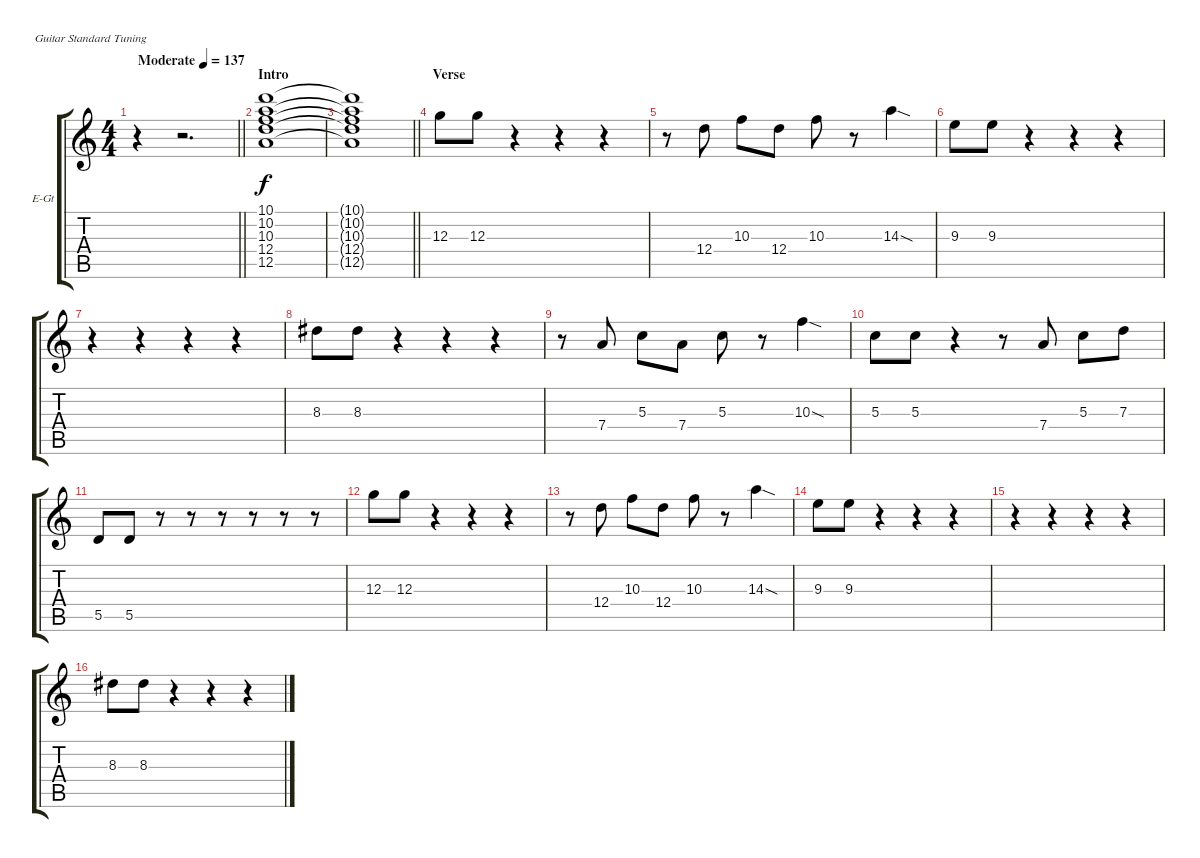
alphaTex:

\bracketExtendMode groupsimilarinstruments
\firstSystemTrackNameOrientation horizontal
\otherSystemsTrackNameOrientation horizontal
\track ("Albert Hammond, Jr" "E-Gt") {instrument distortionguitar}
\staff {score tabs}
\tuning (E4 B3 G3 D3 A2 E2)
\ts (4 4)
\beaming (8 2 2 2 2)
\tempo (137 "Moderate")
\clef g2
\barLineRight lightlight
\ks c
r.4{dy f instrument distortionguitar} r.2{d} |
\section ("" "Intro")
(10.1 10.2 10.3 12.4 12.5).1 |
\barLineRight lightlight
(10.1{t} 10.2{t} 10.3{t} 12.4{t} 12.5{t}).1 |
\section ("" "Verse")
12.3.8 12.3.8 r.4 r.4 r.4 |
r.8 12.4.8 10.3.8 12.4.8 10.3.8 r.8 14.3{sod}.4 |
9.3.8 9.3.8 r.4 r.4 r.4 |
r.4 r.4 r.4 r.4 |
8.3.8 8.3.8 r.4 r.4 r.4 |
r.8 7.4.8 5.3.8 7.4.8 5.3.8 r.8 10.3{sod}.4 |
5.3.8 5.3.8 r.4 r.8 7.4.8 5.3.8 7.3.8 |
5.5.8 5.5.8 r.8 r.8 r.8 r.8 r.8 r.8 |
12.3.8 12.3.8 r.4 r.4 r.4 |
r.8 12.4.8 10.3.8 12.4.8 10.3.8 r.8 14.3{sod}.4 |
9.3.8 9.3.8 r.4 r.4 r.4 |
r.4 r.4 r.4 r.4 |
8.3.8 8.3.8 r.4 r.4 r.4
